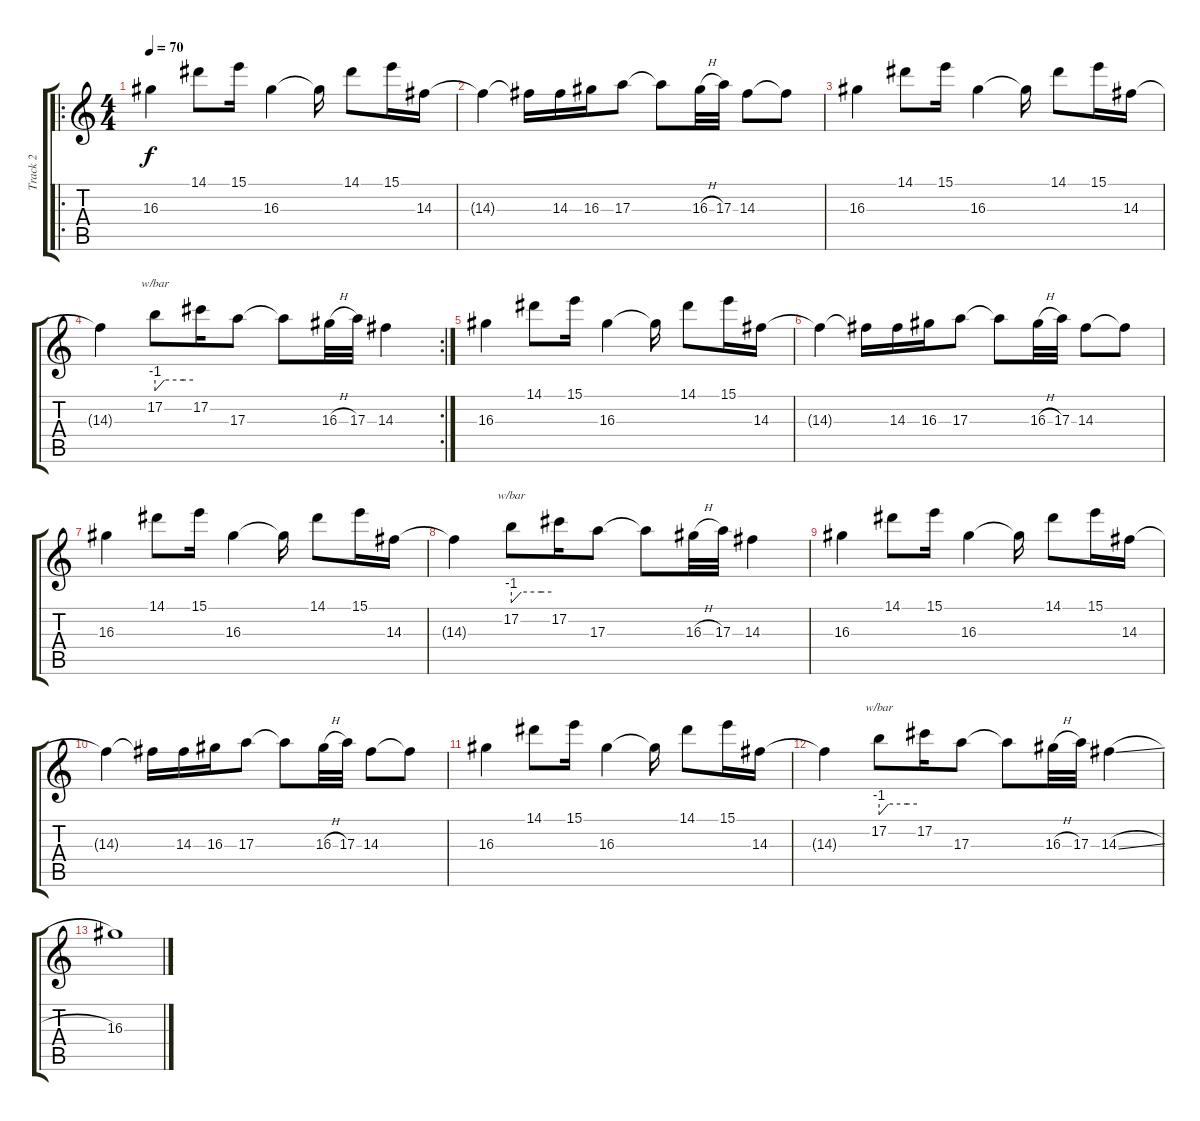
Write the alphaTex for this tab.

\track ("Track 2" "Track 2") {instrument distortionguitar}
\staff {score tabs}
\tuning (Db4 Ab3 E3 B2 Gb2 Db2) {hide}
\ro
\ts (4 4)
\tempo 70
\clef g2
\ks c
16.3.4{dy f} 14.1.8 15.1.16 16.3.4 16.3{t}.16 14.1.8 15.1.16 14.3.16 |
14.3{t}.4 14.3{t}.16 14.3.16 16.3.16 17.3.8 17.3{t}.8 16.3{h}.32 17.3.32 14.3.8 14.3{t}.8 |
16.3.4 14.1.8 15.1.16 16.3.4 16.3{t}.16 14.1.8 15.1.16 14.3.16 |
\rc 2
14.3{t}.4 17.2.8{tbe (custom default 0 -4 15 0 45 0 60 0)} 17.2.16 17.3.8 17.3{t}.8 16.3{h}.32 17.3.32 14.3.4 |
16.3.4 14.1.8 15.1.16 16.3.4 16.3{t}.16 14.1.8 15.1.16 14.3.16 |
14.3{t}.4 14.3{t}.16 14.3.16 16.3.16 17.3.8 17.3{t}.8 16.3{h}.32 17.3.32 14.3.8 14.3{t}.8 |
16.3.4 14.1.8 15.1.16 16.3.4 16.3{t}.16 14.1.8 15.1.16 14.3.16 |
14.3{t}.4 17.2.8{tbe (custom default 0 -4 15 0 45 0 60 0)} 17.2.16 17.3.8 17.3{t}.8 16.3{h}.32 17.3.32 14.3.4 |
16.3.4 14.1.8 15.1.16 16.3.4 16.3{t}.16 14.1.8 15.1.16 14.3.16 |
14.3{t}.4 14.3{t}.16 14.3.16 16.3.16 17.3.8 17.3{t}.8 16.3{h}.32 17.3.32 14.3.8 14.3{t}.8 |
16.3.4 14.1.8 15.1.16 16.3.4 16.3{t}.16 14.1.8 15.1.16 14.3.16 |
14.3{t}.4 17.2.8{tbe (custom default 0 -4 15 0 45 0 60 0)} 17.2.16 17.3.8 17.3{t}.8 16.3{h}.32 17.3.32 14.3{sl}.4 |
16.3.1{volume 0}
